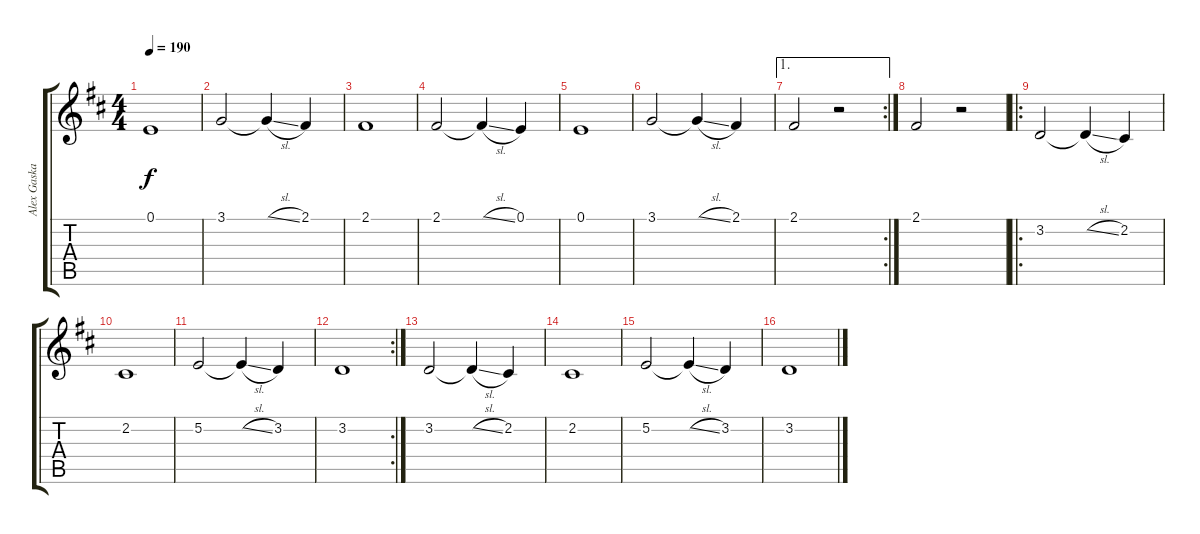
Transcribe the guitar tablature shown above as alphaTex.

\track ("Alex Gaskarth" "Alex Gaska") {instrument tenorsax}
\staff {score tabs}
\tuning (E4 B3 G3 D3 A2 E2) {hide}
\ts (4 4)
\tempo 190
\clef g2
\ks d
0.1.1{dy f} |
3.1.2 3.1{sl t}.4 2.1.4 |
2.1.1 |
2.1.2 2.1{sl t}.4 0.1.4 |
0.1.1 |
3.1.2 3.1{sl t}.4 2.1.4 |
\ae 1
\rc 2
2.1.2 r.2 |
2.1.2 r.2 |
\ro
3.2.2 3.2{sl t}.4 2.2.4 |
2.2.1 |
5.2.2 5.2{sl t}.4 3.2.4 |
\rc 2
3.2.1 |
3.2.2 3.2{sl t}.4 2.2.4 |
2.2.1 |
5.2.2 5.2{sl t}.4 3.2.4 |
3.2.1
